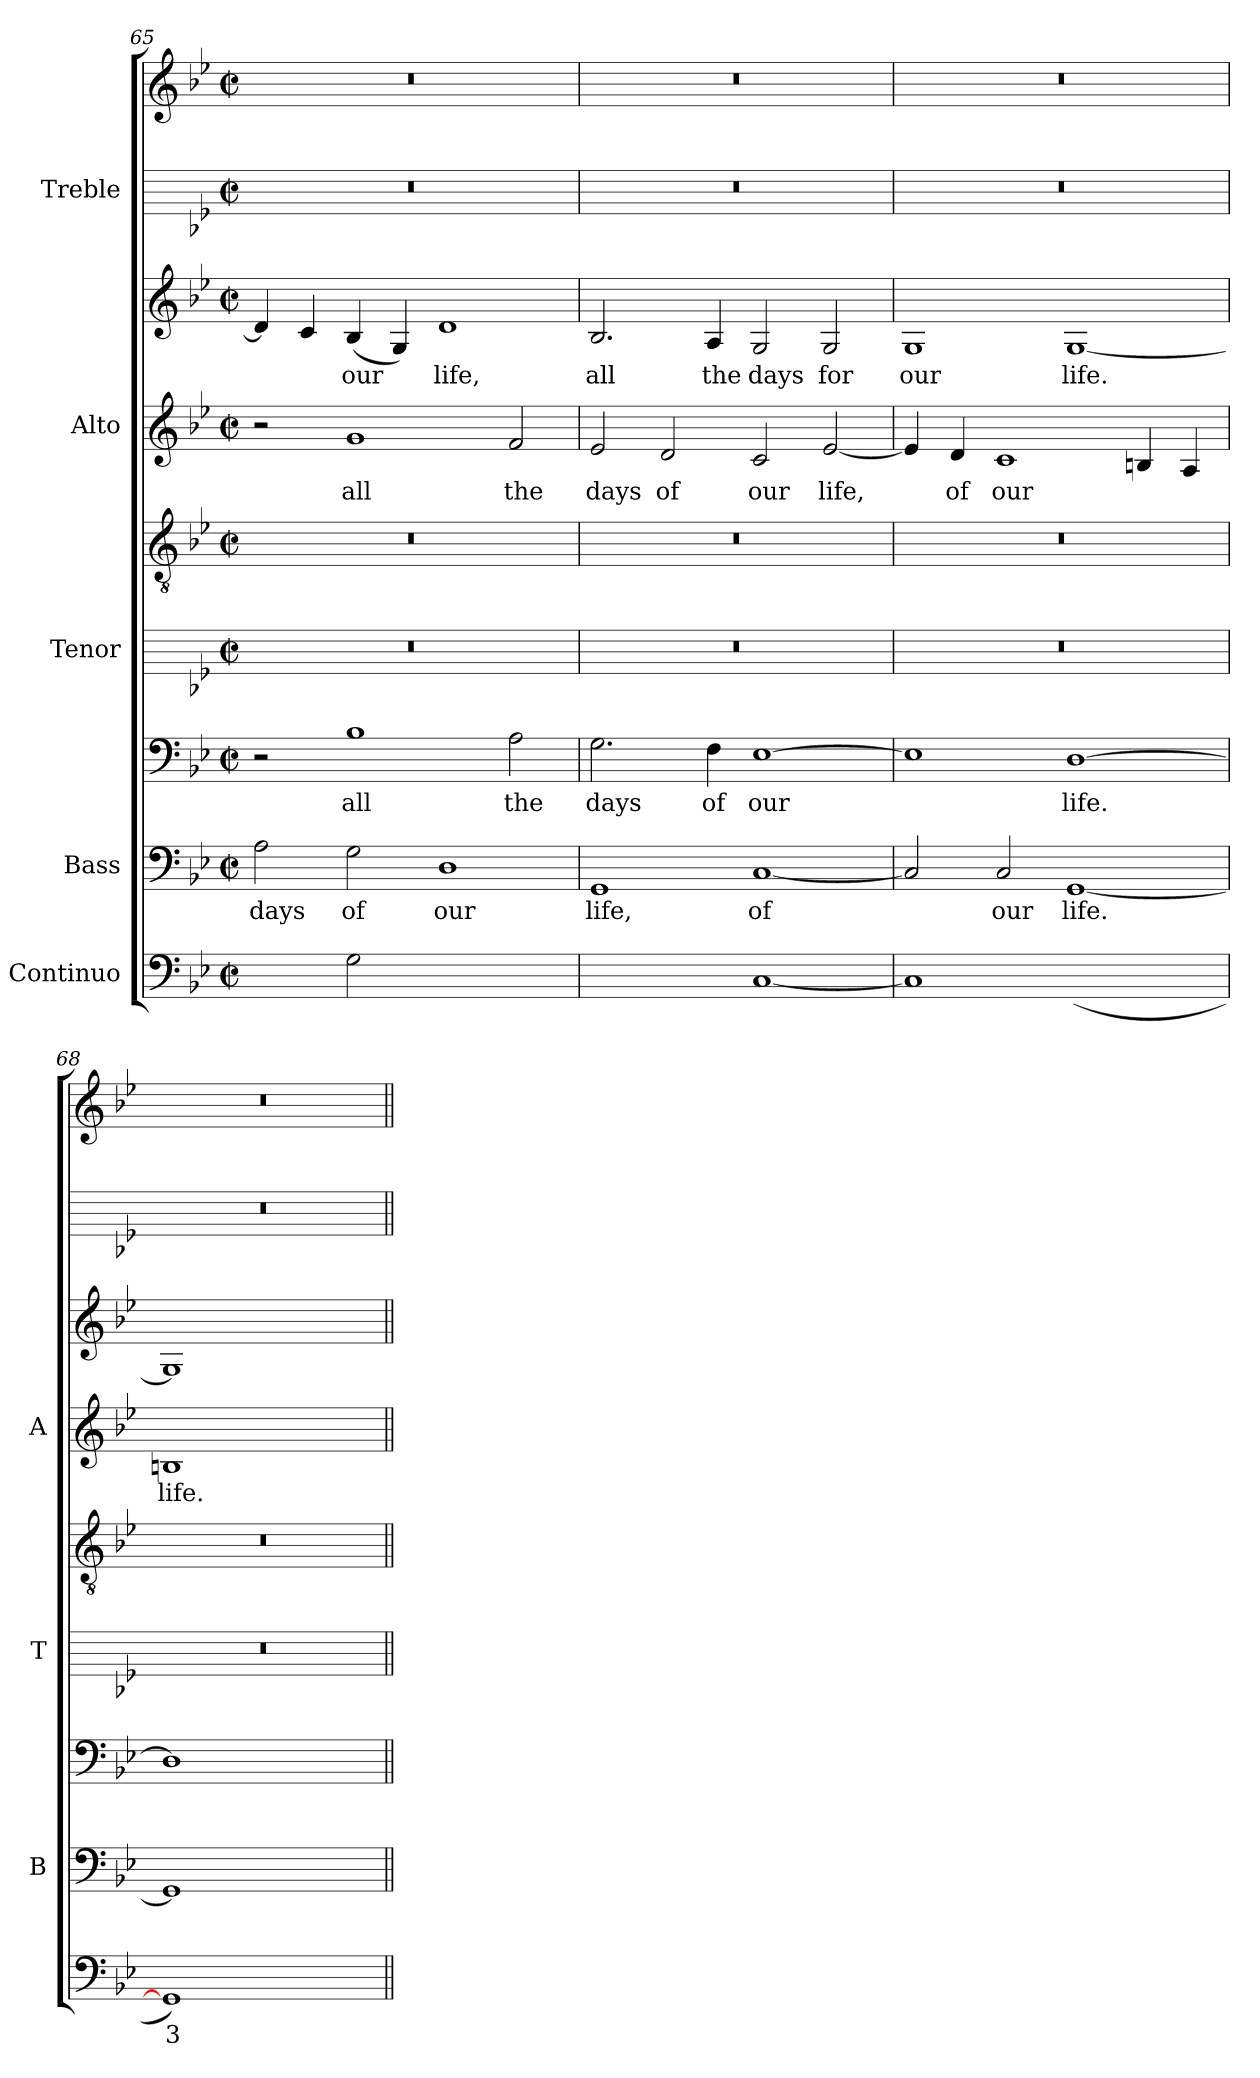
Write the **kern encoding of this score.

**kern	**text	**text	**kern	**text	**kern	**text	**kern	**kern	**kern	**text	**kern	**text	**kern	**kern
*part5	*part5	*part5	*part4	*part4	*part4	*part4	*part3	*part3	*part2	*part2	*part2	*part2	*part1	*part1
*staff9	*staff9	*staff9	*staff8	*staff8	*staff7	*staff7	*staff6	*staff5	*staff4	*staff4	*staff3	*staff3	*staff2	*staff1
*I"Continuo	*	*	*I"Bass	*	*	*	*I"Tenor	*	*I"Alto	*	*	*	*I"Treble	*
*	*	*	*I'B	*	*	*	*I'T	*	*I'A	*	*	*	*	*
!!LO:LB:g=z
*clefF4	*	*	*clefF4	*	*clefF4	*	*	*clefGv2	*clefG2	*	*clefG2	*	*	*clefG2
*k[b-e-]	*	*	*k[b-e-]	*	*k[b-e-]	*	*k[b-e-]	*k[b-e-]	*k[b-e-]	*	*k[b-e-]	*	*k[b-e-]	*k[b-e-]
*B-:	*	*	*B-:	*	*B-:	*	*B-:	*B-:	*B-:	*	*B-:	*	*B-:	*B-:
*M4/2	*	*	*M4/2	*	*M4/2	*	*M4/2	*M4/2	*M4/2	*	*M4/2	*	*M4/2	*M4/2
*met(c|)	*	*	*met(c|)	*	*met(c|)	*	*met(c|)	*met(c|)	*met(c|)	*	*met(c|)	*	*met(c|)	*met(c|)
=65	=65	=65	=65	=65	=65	=65	=65	=65	=65	=65	=65	=65	=65	=65
!	!LO:LY:b	!	!	!LO:LY:b	!	!	!	!	!	!	!	!	!	!
[4Fyy	6	.	2A	days	2r	.	0r	0r	2r	.	4d]	.	0r	0r
!	!LO:LY:b	!	!	!	!	!	!	!	!	!	!	!	!	!
4Fyy]	5	.	.	.	.	.	.	.	.	.	4c	.	.	.
!	!	!	!	!LO:LY:b	!	!LO:LY:b	!	!	!	!LO:LY:b	!	!LO:LY:b	!	!
2G	.	.	2G	of	1B-	all	.	.	1g	all	(<4B-	our	.	.
.	.	.	.	.	.	.	.	.	.	.	4G)	.	.	.
!	!LO:LY:b	!LO:LY:b	!	!LO:LY:b	!	!	!	!	!	!	!	!LO:LY:b	!	!
[2Dyy	6	4	1D	our	.	.	.	.	.	.	1d	life,	.	.
!	!LO:LY:b	!LO:LY:b	!	!	!	!LO:LY:b	!	!	!	!LO:LY:b	!	!	!	!
2Dyy]	5	3	.	.	2A	the	.	.	2f	the	.	.	.	.
=66	=66	=66	=66	=66	=66	=66	=66	=66	=66	=66	=66	=66	=66	=66
!	!LO:LY:b	!	!	!LO:LY:b	!	!LO:LY:b	!	!	!	!LO:LY:b	!	!LO:LY:b	!	!
[2GGyy	6	.	1GG	life,	2.G	days	0r	0r	2e-	days	2.B-	all	0r	0r
!	!LO:LY:b	!	!	!	!	!	!	!	!	!LO:LY:b	!	!	!	!
2GGyy]	5	.	.	.	.	.	.	.	2d	of	.	.	.	.
!	!	!	!	!	!	!LO:LY:b	!	!	!	!	!	!LO:LY:b	!	!
.	.	.	.	.	4F	of	.	.	.	.	4A	the	.	.
!	!	!	!	!LO:LY:b	!	!LO:LY:b	!	!	!	!LO:LY:b	!	!LO:LY:b	!	!
[1C	.	.	[1C	of	[1E-	our	.	.	2c	our	2G	days	.	.
!	!	!	!	!	!	!	!	!	!	!LO:LY:b	!	!LO:LY:b	!	!
.	.	.	.	.	.	.	.	.	[2e-	life,	2G	for	.	.
=67	=67	=67	=67	=67	=67	=67	=67	=67	=67	=67	=67	=67	=67	=67
!	!	!	!	!	!	!	!	!	!	!	!	!LO:LY:b	!	!
1C]	.	.	2C]	.	1E-]	.	0r	0r	4e-]	.	1G	our	0r	0r
!	!	!	!	!	!	!	!	!	!	!LO:LY:b	!	!	!	!
.	.	.	.	.	.	.	.	.	4d	of	.	.	.	.
!	!	!	!	!LO:LY:b	!	!	!	!	!	!LO:LY:b	!	!	!	!
.	.	.	2C	our	.	.	.	.	1c	our	.	.	.	.
!	!LO:LY:b	!	!	!LO:LY:b	!	!LO:LY:b	!	!	!	!	!	!LO:LY:b	!	!
(>[2GG\yy	4	.	[1GG	life.	[1D	life.	.	.	.	.	[1G	life.	.	.
!	!LO:LY:b	!	!	!	!	!	!	!	!	!	!	!	!	!
2GG\yy_	3	.	.	.	.	.	.	.	4Bn	.	.	.	.	.
.	.	.	.	.	.	.	.	.	4A	.	.	.	.	.
=68	=68	=68	=68	=68	=68	=68	=68	=68	=68	=68	=68	=68	=68	=68
!	!LO:LY:b	!	!	!	!	!	!	!	!	!LO:LY:b	!	!	!	!
1GG\])	3	.	1GG]	.	1D]	.	0r	0r	1Bn	life.	1G]	.	0r	0r
1ryy	.	.	1ryy	.	1ryy	.	.	.	1ryy	.	1ryy	.	.	.
=||	=||	=||	=||	=||	=||	=||	=||	=||	=||	=||	=||	=||	=||	=||
*-	*-	*-	*-	*-	*-	*-	*-	*-	*-	*-	*-	*-	*-	*-
